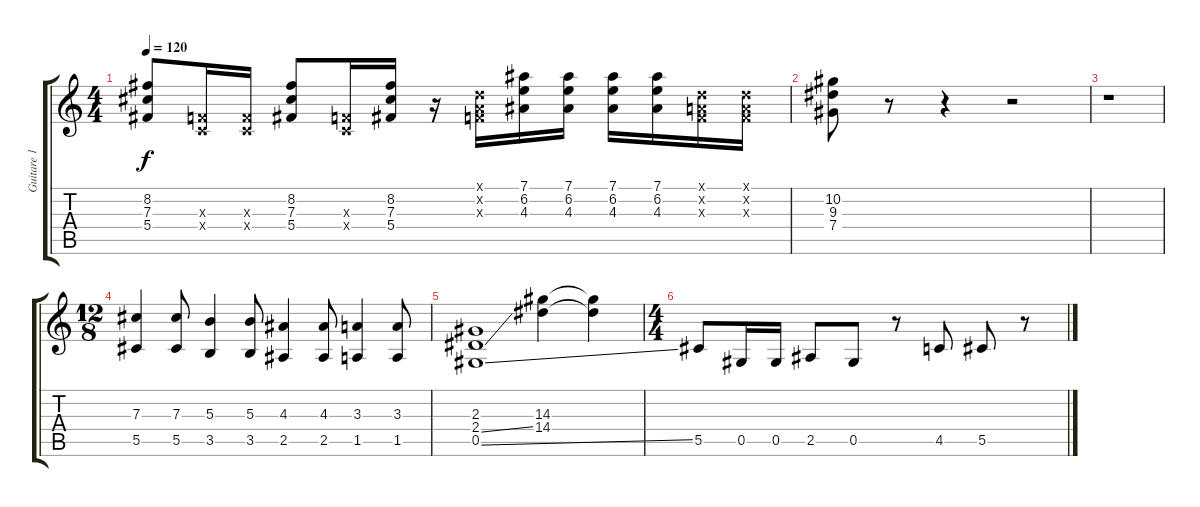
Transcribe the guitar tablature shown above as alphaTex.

\track ("Guitare 1" "Guitare 1") {instrument electricguitarclean}
\staff {score tabs}
\tuning (Eb4 Bb3 Gb3 Db3 Ab2 Eb2) {hide}
\ts (4 4)
\tempo 120
\clef g2
\ks c
(8.2 7.3 5.4).8{dy f} (-1.3{x} -1.4{x}).16 (-1.3{x} -1.4{x}).16 (8.2 7.3 5.4).8 (-1.3{x} -1.4{x}).16 (8.2 7.3 5.4).16 r.16 (-1.1{x} -1.2{x} -1.3{x}).16 (7.1 6.2 4.3).16 (7.1 6.2 4.3).16 (7.1 6.2 4.3).16 (7.1 6.2 4.3).16 (-1.1{x} -1.2{x} -1.3{x}).16 (-1.1{x} -1.2{x} -1.3{x}).16 |
(10.2 9.3 7.4).8 r.8 r.4 r.2 |
r.1 |
\ts (12 8)
(7.3 5.5).4 (7.3 5.5).8 (5.3 3.5).4 (5.3 3.5).8 (4.3 2.5).4 (4.3 2.5).8 (3.3 1.5).4 (3.3 1.5).8 |
(2.3 2.4{ss} 0.5{ss}).1 (14.3 14.4).4 (14.3{t} 14.4{t}).4 |
\ts (4 4)
5.5.8 0.5.16 0.5.16 2.5.8 0.5.8 r.8 4.5.8 5.5.8 r.8
